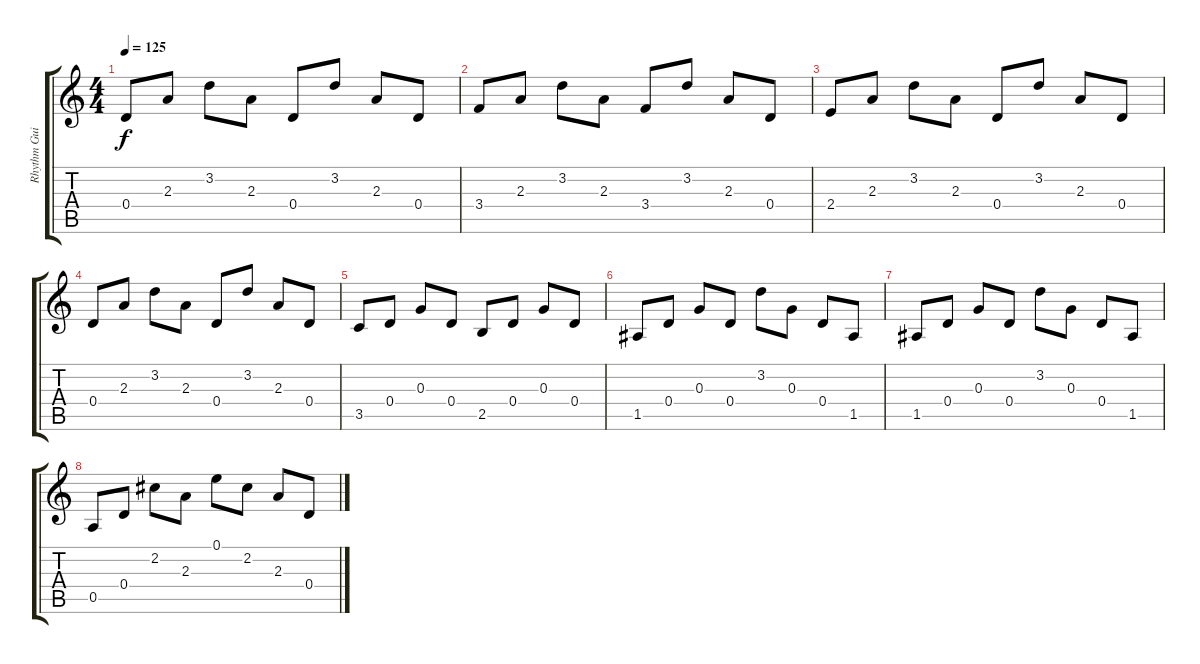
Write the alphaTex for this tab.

\track ("Rhythm Guitar" "Rhythm Gui") {instrument acousticguitarsteel}
\staff {score tabs}
\tuning (E4 B3 G3 D3 A2 E2) {hide}
\ts (4 4)
\tempo 125
\clef g2
\ks c
0.4.8{dy f} 2.3.8 3.2.8 2.3.8 0.4.8 3.2.8 2.3.8 0.4.8 |
3.4.8 2.3.8 3.2.8 2.3.8 3.4.8 3.2.8 2.3.8 0.4.8 |
2.4.8 2.3.8 3.2.8 2.3.8 0.4.8 3.2.8 2.3.8 0.4.8 |
0.4.8 2.3.8 3.2.8 2.3.8 0.4.8 3.2.8 2.3.8 0.4.8 |
3.5.8 0.4.8 0.3.8 0.4.8 2.5.8 0.4.8 0.3.8 0.4.8 |
1.5.8 0.4.8 0.3.8 0.4.8 3.2.8 0.3.8 0.4.8 1.5.8 |
1.5.8 0.4.8 0.3.8 0.4.8 3.2.8 0.3.8 0.4.8 1.5.8 |
0.5.8 0.4.8 2.2.8 2.3.8 0.1.8 2.2.8 2.3.8 0.4.8
